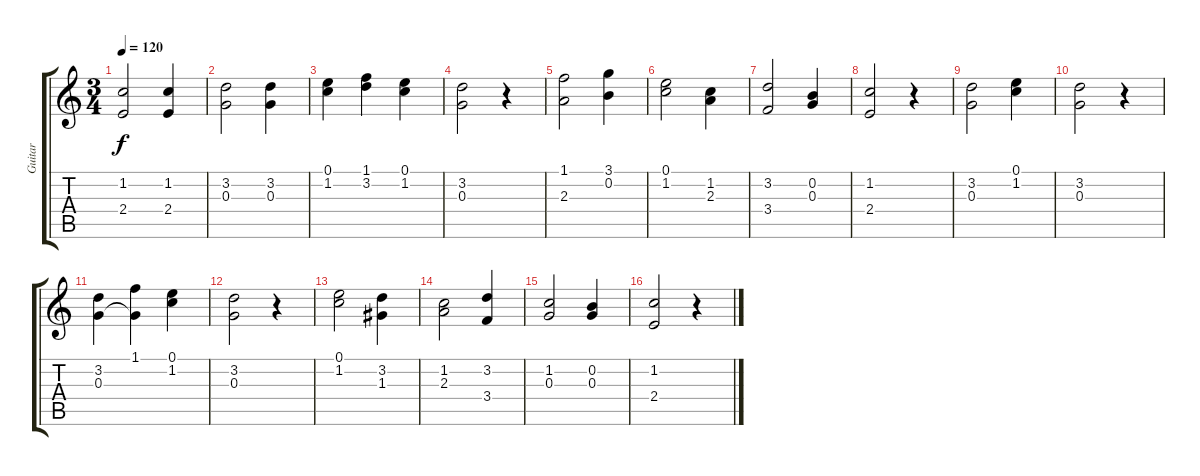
\track ("Guitar" "Guitar") {instrument acousticguitarnylon}
\staff {score tabs}
\tuning (E4 B3 G3 D3 A2 E2) {hide}
\ts (3 4)
\tempo 120
\clef g2
\ks c
(1.2 2.4).2{dy f instrument acousticguitarnylon} (1.2 2.4).4 |
(3.2 0.3).2 (3.2 0.3).4 |
(0.1 1.2).4 (1.1 3.2).4 (0.1 1.2).4 |
(3.2 0.3).2 r.4 |
(1.1 2.3).2 (3.1 0.2).4 |
(0.1 1.2).2 (1.2 2.3).4 |
(3.2 3.4).2 (0.2 0.3).4 |
(1.2 2.4).2 r.4 |
(3.2 0.3).2 (0.1 1.2).4 |
(3.2 0.3).2 r.4 |
(3.2 0.3).4 (1.1 0.3{t}).4 (0.1 1.2).4 |
(3.2 0.3).2 r.4 |
(0.1 1.2).2 (3.2 1.3).4 |
(1.2 2.3).2 (3.2 3.4).4 |
(1.2 0.3).2 (0.2 0.3).4 |
(1.2 2.4).2 r.4
